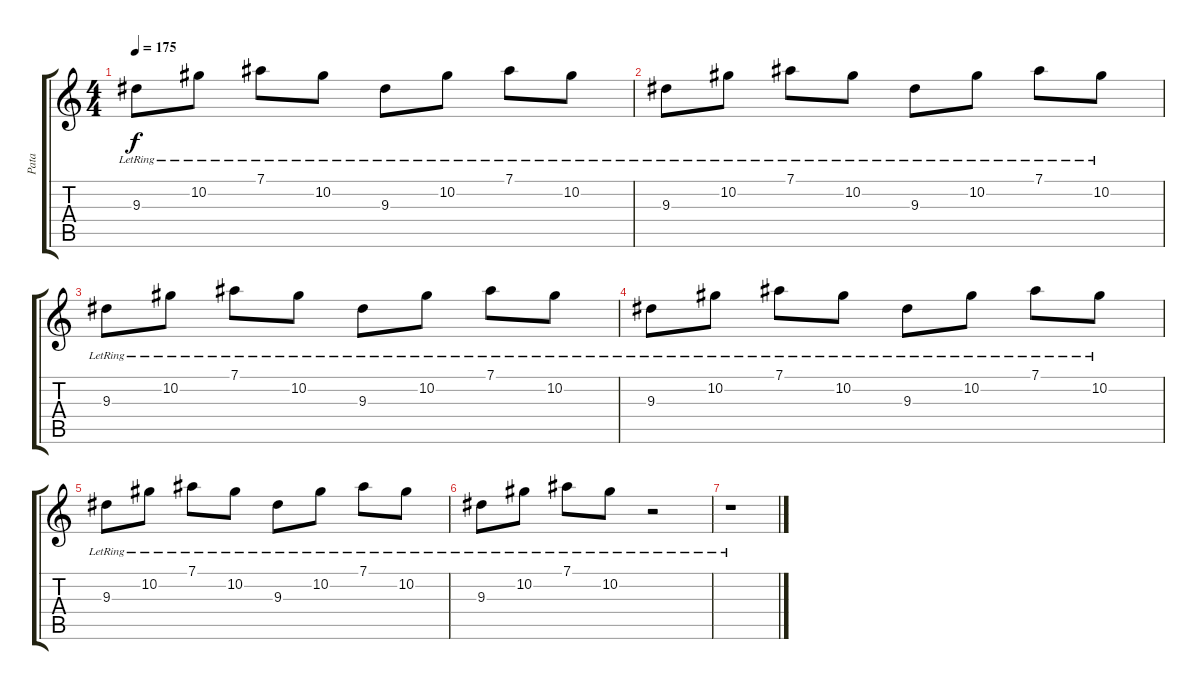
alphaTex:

\track ("Pata" "Pata") {instrument overdrivenguitar}
\staff {score tabs}
\tuning (Eb4 Bb3 Gb3 Db3 Ab2 Eb2) {hide}
\ts (4 4)
\tempo 175
\clef g2
\ks c
9.3{lr}.8{dy f} 10.2{lr}.8 7.1{lr}.8 10.2{lr}.8 9.3{lr}.8 10.2{lr}.8 7.1{lr}.8 10.2{lr}.8 |
9.3{lr}.8 10.2{lr}.8 7.1{lr}.8 10.2{lr}.8 9.3{lr}.8 10.2{lr}.8 7.1{lr}.8 10.2{lr}.8 |
9.3{lr}.8 10.2{lr}.8 7.1{lr}.8 10.2{lr}.8 9.3{lr}.8 10.2{lr}.8 7.1{lr}.8 10.2{lr}.8 |
9.3{lr}.8 10.2{lr}.8 7.1{lr}.8 10.2{lr}.8 9.3{lr}.8 10.2{lr}.8 7.1{lr}.8 10.2{lr}.8 |
9.3{lr}.8 10.2{lr}.8 7.1{lr}.8 10.2{lr}.8 9.3{lr}.8 10.2{lr}.8 7.1{lr}.8 10.2{lr}.8 |
9.3{lr}.8 10.2{lr}.8 7.1{lr}.8 10.2{lr}.8 r.2 |
r.1
